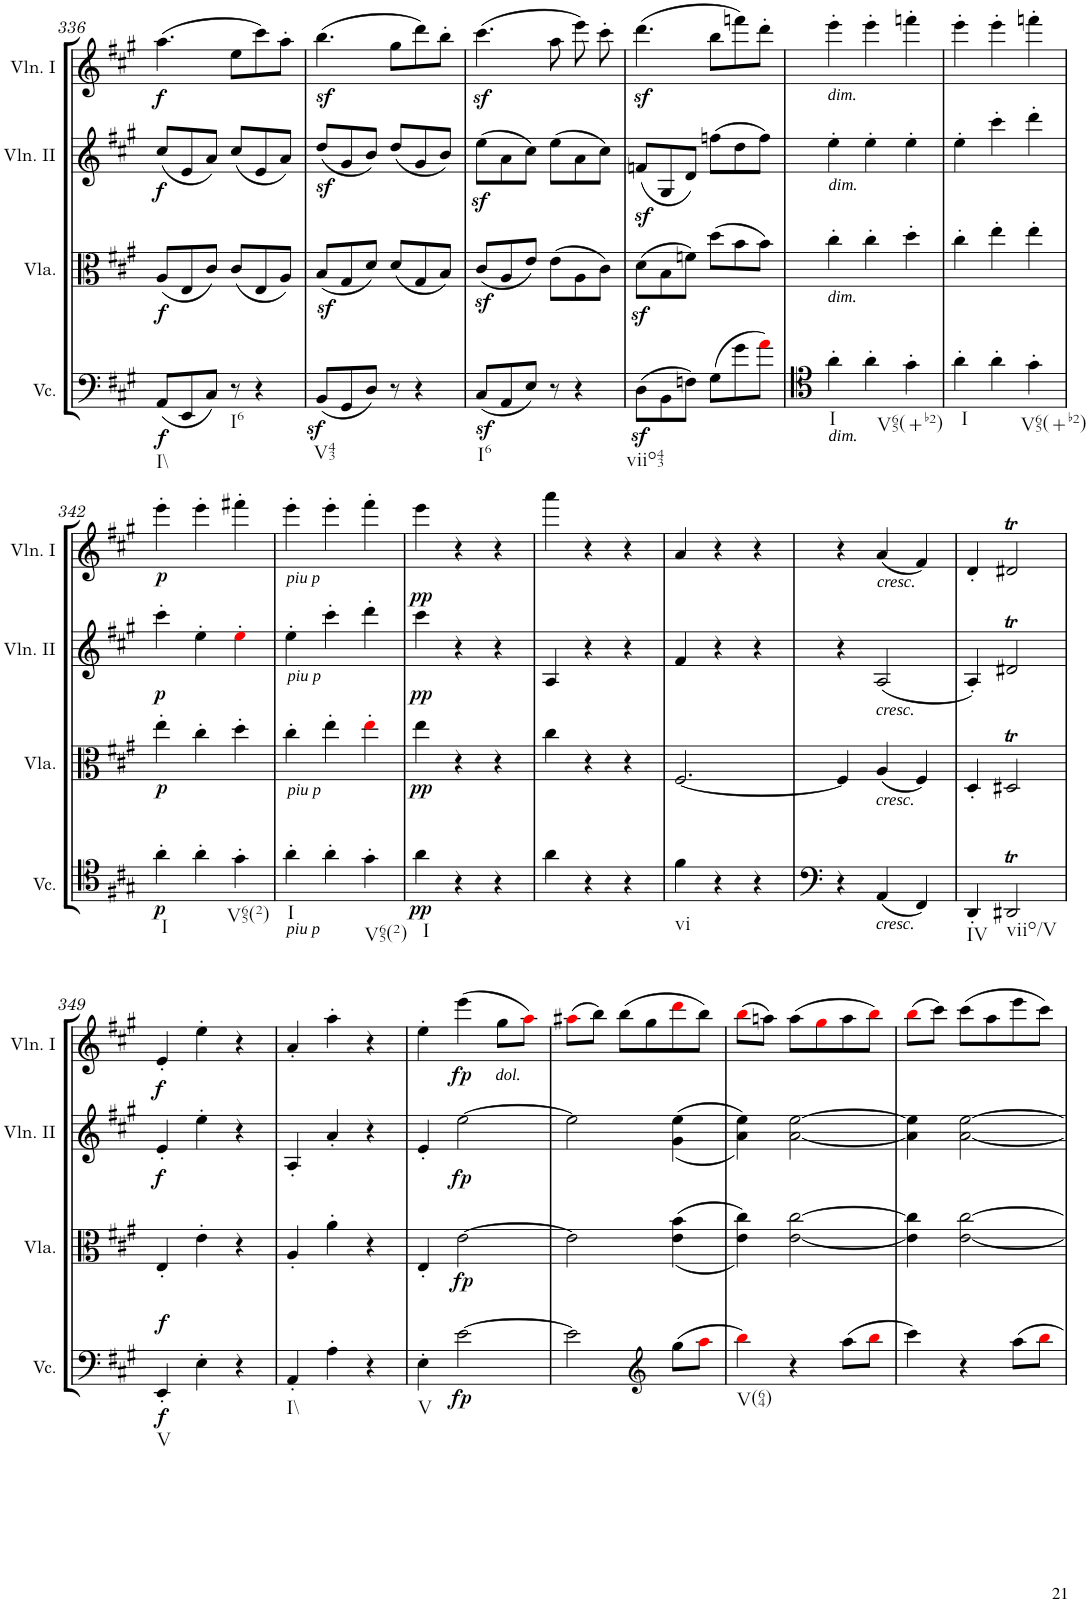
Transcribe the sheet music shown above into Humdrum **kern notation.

**kern	**dynam	**kern	**dynam	**kern	**dynam	**kern	**dynam
*part4	*part4	*part3	*part3	*part2	*part2	*part1	*part1
*staff4	*staff4	*staff3	*staff3	*staff2	*staff2	*staff1	*staff1
*I"Violoncello	*	*I"Viola	*	*I"Violin II	*	*I"Violin I	*
*I'Vc.	*	*I'Vla.	*	*I'Vln. II	*	*I'Vln. I	*
!!LO:PB:g=z
*clefG2	*	*clefC3	*	*clefG2	*	*clefG2	*
*k[f#c#g#]	*	*k[f#c#g#]	*	*k[f#c#g#]	*	*k[f#c#g#]	*
*M3/4	*	*M3/4	*	*M3/4	*	*M3/4	*
=336	=336	=336	=336	=336	=336	=336	=336
!LO:TX:b:t=I\\	!	!	!	!	!	!	!
!	!LO:DY:b	!	!LO:DY:b	!	!LO:DY:b	!	!LO:DY:b
(8AA/L	f	(8A/L	f	(8cc#/L	f	(4.aa\	f
8EE/	.	8E/	.	8e/	.	.	.
8C#/J)	.	8c#/J)	.	8a/J)	.	.	.
!LO:TX:b:t=I6	!	!	!	!	!	!	!
8r	.	(8c#/L	.	(8cc#/L	.	8ee\L	.
4r	.	8E/	.	8e/	.	8ccc#\)	.
.	.	8A/J)	.	8a/J)	.	8aa'\J	.
=337	=337	=337	=337	=337	=337	=337	=337
!LO:TX:b:t=V43	!	!	!	!	!	!	!
(8BBz</L	.	(8Bz</L	.	(8ddz</L	.	(4.bbz<\	.
8GG#/	.	8G#/	.	8g#/	.	.	.
8D/J)	.	8d/J)	.	8b/J)	.	.	.
8r	.	(8d/L	.	(8dd/L	.	8gg#\L	.
4r	.	8G#/	.	8g#/	.	8ddd\)	.
.	.	8B/J)	.	8b/J)	.	8bb'\J	.
=338	=338	=338	=338	=338	=338	=338	=338
!LO:TX:b:t=I6	!	!	!	!	!	!	!
(8C#z</L	.	(8c#z</L	.	(8eez<\L	.	(4.ccc#z<\	.
8AA/	.	8A/	.	8a\	.	.	.
8E/J)	.	8e/J)	.	8cc#\J)	.	.	.
8r	.	(8e\L	.	(8ee\L	.	8aa\	.
4r	.	8A\	.	8a\	.	8eee\)	.
.	.	8c#\J)	.	8cc#\J)	.	8ccc#'\	.
=339	=339	=339	=339	=339	=339	=339	=339
!LO:TX:b:t=viio43	!	!	!	!	!	!	!
(8Dz<\L	.	(8dz<\L	.	(8fnz</L	.	(4.dddz<\	.
8BB\	.	8B\	.	8G#/	.	.	.
8Fn\J)	.	8fn\J)	.	8d/J)	.	.	.
(8G#\L	.	(8dd\L	.	(8ffn\L	.	8bb\L	.
8g#\	.	8b\	.	8dd\	.	8fffn\)	.
8ai\J)	.	8b\J)	.	8ff\J)	.	8ddd'\J	.
=340	=340	=340	=340	=340	=340	=340	=340
!	!	!	!	!	!	!LO:TX:b:i:t=dim.	!
!	!	!	!	!LO:TX:b:i:t=dim.	!	!	!
!	!	!LO:TX:b:i:t=dim.	!	!	!	!	!
!LO:TX:b:i:t=dim.	!	!	!	!	!	!	!
!LO:TX:b:t=I	!	!	!	!	!	!	!
4a'\	.	4cc#'\	.	4ee'\	.	4eee'\	.
4a'\	.	4cc#'\	.	4ee'\	.	4eee'\	.
!LO:TX:b:t=V65(+b2)	!	!	!	!	!	!	!
4g#'\	.	4dd'\	.	4ee'\	.	4fffn'\	.
=341	=341	=341	=341	=341	=341	=341	=341
!LO:TX:b:t=I	!	!	!	!	!	!	!
4a'\	.	4cc#'\	.	4ee'\	.	4eee'\	.
4a'\	.	4ee'\	.	4ccc#'\	.	4eee'\	.
!LO:TX:b:t=V65(+b2)	!	!	!	!	!	!	!
4g#'\	.	4ee'\	.	4ddd'\	.	4fffn'\	.
!!LO:LB:g=z
=342	=342	=342	=342	=342	=342	=342	=342
!LO:TX:b:t=I	!	!	!	!	!	!	!
!	!LO:DY:b	!	!LO:DY:b	!	!LO:DY:b	!	!LO:DY:b
4a'\	p	4ee'\	p	4ccc#'\	p	4eee'\	p
4a'\	.	4cc#'\	.	4ee'\	.	4eee'\	.
!LO:TX:b:t=V65(2)	!	!	!	!	!	!	!
4g#'\	.	4dd'\	.	4ee'i\	.	4fff#X'\	.
=343	=343	=343	=343	=343	=343	=343	=343
!	!	!	!	!	!	!LO:TX:b:i:t=piu p	!
!	!	!	!	!LO:TX:b:i:t=piu p	!	!	!
!	!	!LO:TX:b:i:t=piu p	!	!	!	!	!
!LO:TX:b:i:t=piu p	!	!	!	!	!	!	!
!LO:TX:b:t=I	!	!	!	!	!	!	!
4a'\	.	4cc#'\	.	4ee'\	.	4eee'\	.
4a'\	.	4ee'\	.	4ccc#'\	.	4eee'\	.
!LO:TX:b:t=V65(2)	!	!	!	!	!	!	!
4g#'\	.	4ee'i\	.	4ddd'\	.	4fff#'\	.
=344	=344	=344	=344	=344	=344	=344	=344
!LO:TX:b:t=I	!	!	!	!	!	!	!
!	!LO:DY:b	!	!LO:DY:b	!	!LO:DY:b	!	!LO:DY:b
4a\	pp	4ee\	pp	4ccc#\	pp	4eee\	pp
4r	.	4r	.	4r	.	4r	.
4r	.	4r	.	4r	.	4r	.
=345	=345	=345	=345	=345	=345	=345	=345
4a\	.	4cc#\	.	4A/	.	4aaa\	.
4r	.	4r	.	4r	.	4r	.
4r	.	4r	.	4r	.	4r	.
=346	=346	=346	=346	=346	=346	=346	=346
!LO:TX:b:t=vi	!	!	!	!	!	!	!
4f#\	.	[2.F#/	.	4f#/	.	4a/	.
4r	.	.	.	4r	.	4r	.
4r	.	.	.	4r	.	4r	.
=347	=347	=347	=347	=347	=347	=347	=347
4r	.	4F#/]	.	4r	.	4r	.
!	!	!	!	!	!	!LO:TX:b:i:t=cresc.	!
!	!	!	!	!LO:TX:b:i:t=cresc.	!	!	!
!	!	!LO:TX:b:i:t=cresc.	!	!	!	!	!
!LO:TX:b:i:t=cresc.	!	!	!	!	!	!	!
(4AA/	.	(4A/	.	(2A/	.	(4a/	.
4FF#/)	.	4F#/)	.	.	.	4f#/)	.
=348	=348	=348	=348	=348	=348	=348	=348
!LO:TX:b:t=IV	!	!	!	!	!	!	!
4DD'/	.	4D'/	.	4A'/)	.	4d'/	.
!LO:TX:b:t=viio/V	!	!	!	!	!	!	!
2DD#Xt/	.	2D#Xt/	.	2d#Xt/	.	2d#Xt/	.
!!LO:LB:g=z
=349	=349	=349	=349	=349	=349	=349	=349
!LO:TX:b:t=V	!	!	!	!	!	!	!
!	!LO:DY:b	!	!	!	!	!	!
!	!LO:DY:n=1:a	!	!	!	!LO:DY:b	!	!LO:DY:b
4EE'/	f f	4E'/	.	4e'/	f	4e'/	f
4E'\	.	4e'\	.	4ee'\	.	4ee'\	.
4r	.	4r	.	4r	.	4r	.
=350	=350	=350	=350	=350	=350	=350	=350
!LO:TX:b:t=I\\	!	!	!	!	!	!	!
4AA'/	.	4A'/	.	4A'/	.	4a'/	.
4A'\	.	4a'\	.	4a'/	.	4aa'\	.
4r	.	4r	.	4r	.	4r	.
=351	=351	=351	=351	=351	=351	=351	=351
!LO:TX:b:t=V	!	!	!	!	!	!	!
4E'\	.	4E'/	.	4e'/	.	4ee'\	.
!	!LO:DY:b	!	!LO:DY:b	!	!LO:DY:b	!	!LO:DY:b
[2e\	fp	[2e\	fp	[2ee\	fp	(4eee\	fp
!	!	!	!	!	!	!LO:TX:b:i:t=dol.	!
.	.	.	.	.	.	8gg#\L	.
.	.	.	.	.	.	8aai\J)	.
=352	=352	=352	=352	=352	=352	=352	=352
2e\]	.	2e\]	.	2ee\]	.	(8aa#Xi\L	.
.	.	.	.	.	.	8bb\J)	.
.	.	.	.	.	.	(8bb\L	.
*clefG2	*	*	*	*	*	*	*
.	.	.	.	.	.	8gg#\	.
(8gg#\L	.	((<4e\ 4b\	.	((<4g#\ 4ee\	.	8dddi\	.
8aai\J	.	.	.	.	.	8bb\J)	.
=353	=353	=353	=353	=353	=353	=353	=353
!LO:TX:b:t=V(64)	!	!	!	!	!	!	!
4bbi\)	.	4e\ 4cc#\))	.	4a\ 4ee\))	.	(8bbi\L	.
.	.	.	.	.	.	8aan\J)	.
4r	.	[2e\ [2cc#\	.	[2a\ [2ee\	.	(8aa\L	.
.	.	.	.	.	.	8gg#i\	.
(8aa\L	.	.	.	.	.	8aa\	.
8bbi\J	.	.	.	.	.	8bbi\J)	.
=354	=354	=354	=354	=354	=354	=354	=354
4ccc#\)	.	4e\] 4cc#\]	.	4a\] 4ee\]	.	(8bbi\L	.
.	.	.	.	.	.	8ccc#\J)	.
4r	.	[2e\ [2cc#\	.	[2a\ [2ee\	.	(8ccc#\L	.
.	.	.	.	.	.	8aa\	.
8aa\L	.	.	.	.	.	8eee\	.
8bbi\J	.	.	.	.	.	8ccc#\J)	.
=	=	=	=	=	=	=	=
*-	*-	*-	*-	*-	*-	*-	*-
